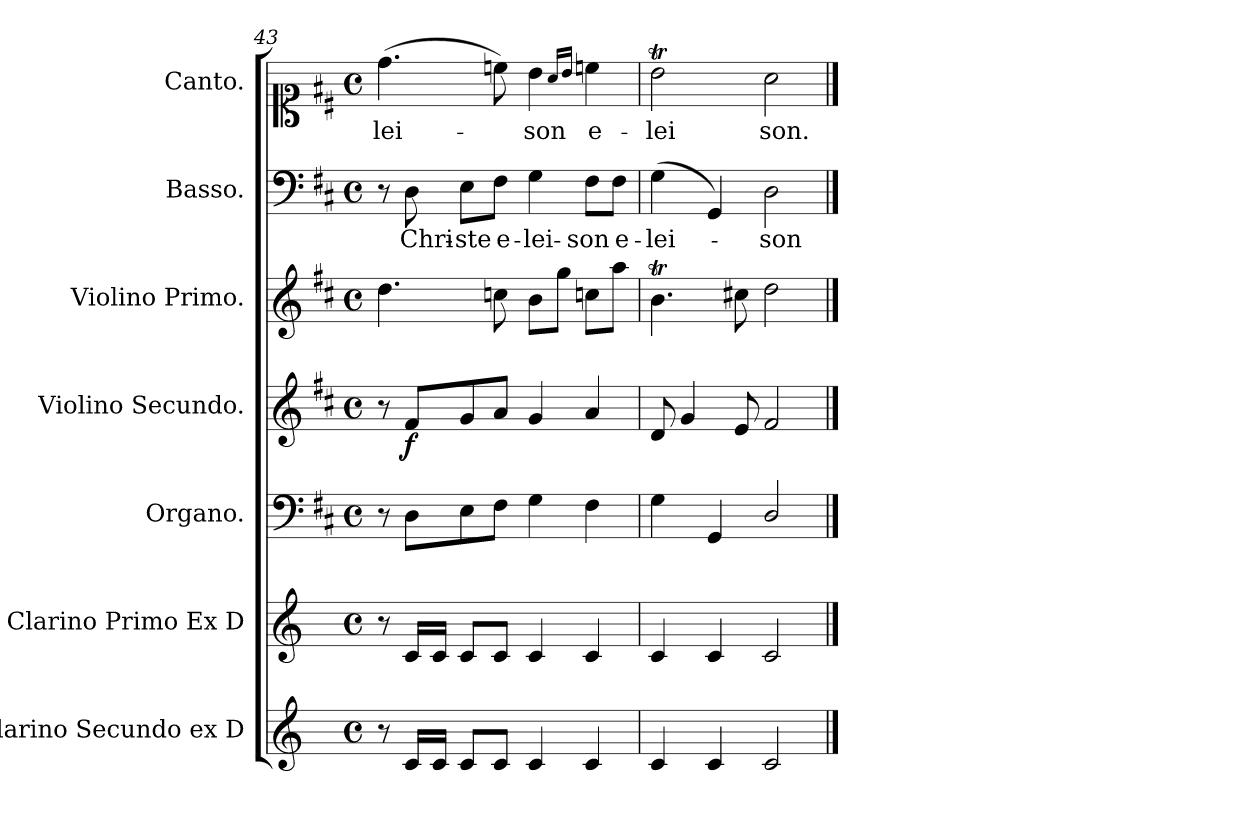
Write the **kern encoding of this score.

**kern	**kern	**kern	**dynam	**kern	**dynam	**kern	**kern	**text	**kern	**text
*part7	*part6	*part5	*part5	*part4	*part4	*part3	*part2	*part2	*part1	*part1
*staff7	*staff6	*staff5	*staff5	*staff4	*staff4	*staff3	*staff2	*staff2	*staff1	*staff1
*I"Clarino Secundo ex D	*I"Clarino Primo Ex D	*I"Organo.	*	*I"Violino Secundo.	*	*I"Violino Primo.	*I"Basso.	*	*I"Canto.	*
*	*	*I'org	*	*	*	*I'vl I	*I'B	*	*	*
*clefG2	*clefG2	*clefF4	*	*clefG2	*	*clefG2	*clefF4	*	*clefC1	*
*ITrd-1c-2	*ITrd-1c-2	*	*	*	*	*	*	*	*	*
*k[f#c#]	*k[f#c#]	*k[f#c#]	*	*k[f#c#]	*	*k[f#c#]	*k[f#c#]	*	*k[f#c#]	*
*M4/4	*M4/4	*M4/4	*	*M4/4	*	*M4/4	*M4/4	*	*M4/4	*
*met(c)	*met(c)	*met(c)	*	*met(c)	*	*met(c)	*met(c)	*	*met(c)	*
=43	=43	=43	=43	=43	=43	=43	=43	=43	=43	=43
8r	8r	8r	.	8r	.	4.dd\	8r	.	(4.dd\	-lei-
!	!	!	!LO:DY:b	!	!	!	!	!	!	!
16d/LL	16d/LL	8D\L	for	8f#/L	f	.	8D\	Chri-	.	.
16d/JJ	16d/JJ	.	.	.	.	.	.	.	.	.
8d/L	8d/L	8E\	.	8g/	.	.	8E\L	-ste	.	.
8d/J	8d/J	8F#\J	.	8a/J	.	8ccn\	8F#\J	e-	8ccn\)	.
4d/	4d/	4G\	.	4g/	.	8b\L	4G\	lei-	4b\	-son
.	.	.	.	.	.	8gg\J	.	.	.	.
.	.	.	.	.	.	.	.	.	16qqa/LL	.
.	.	.	.	.	.	.	.	.	16qqb/JJ	.
4d/	4d/	4F#\	.	4a/	.	8ccn\L	8F#\L	-son	4ccn\	e-
.	.	.	.	.	.	8aa\J	8F#\J	e-	.	.
=44	=44	=44	=44	=44	=44	=44	=44	=44	=44	=44
4d/	4d/	4G\	.	8d/	.	4.bT\	(4G\	-lei-	2bT\	-lei
.	.	.	.	4g/	.	.	.	.	.	.
4d/	4d/	4GG/	.	.	.	.	4GG/)	.	.	.
.	.	.	.	8e/	.	8cc#X\	.	.	.	.
2d/	2d/	2D/	.	2f#/	.	2dd\	2D\	-son	2a\	son.
==	==	==	==	==	==	==	==	==	==	==
*-	*-	*-	*-	*-	*-	*-	*-	*-	*-	*-
